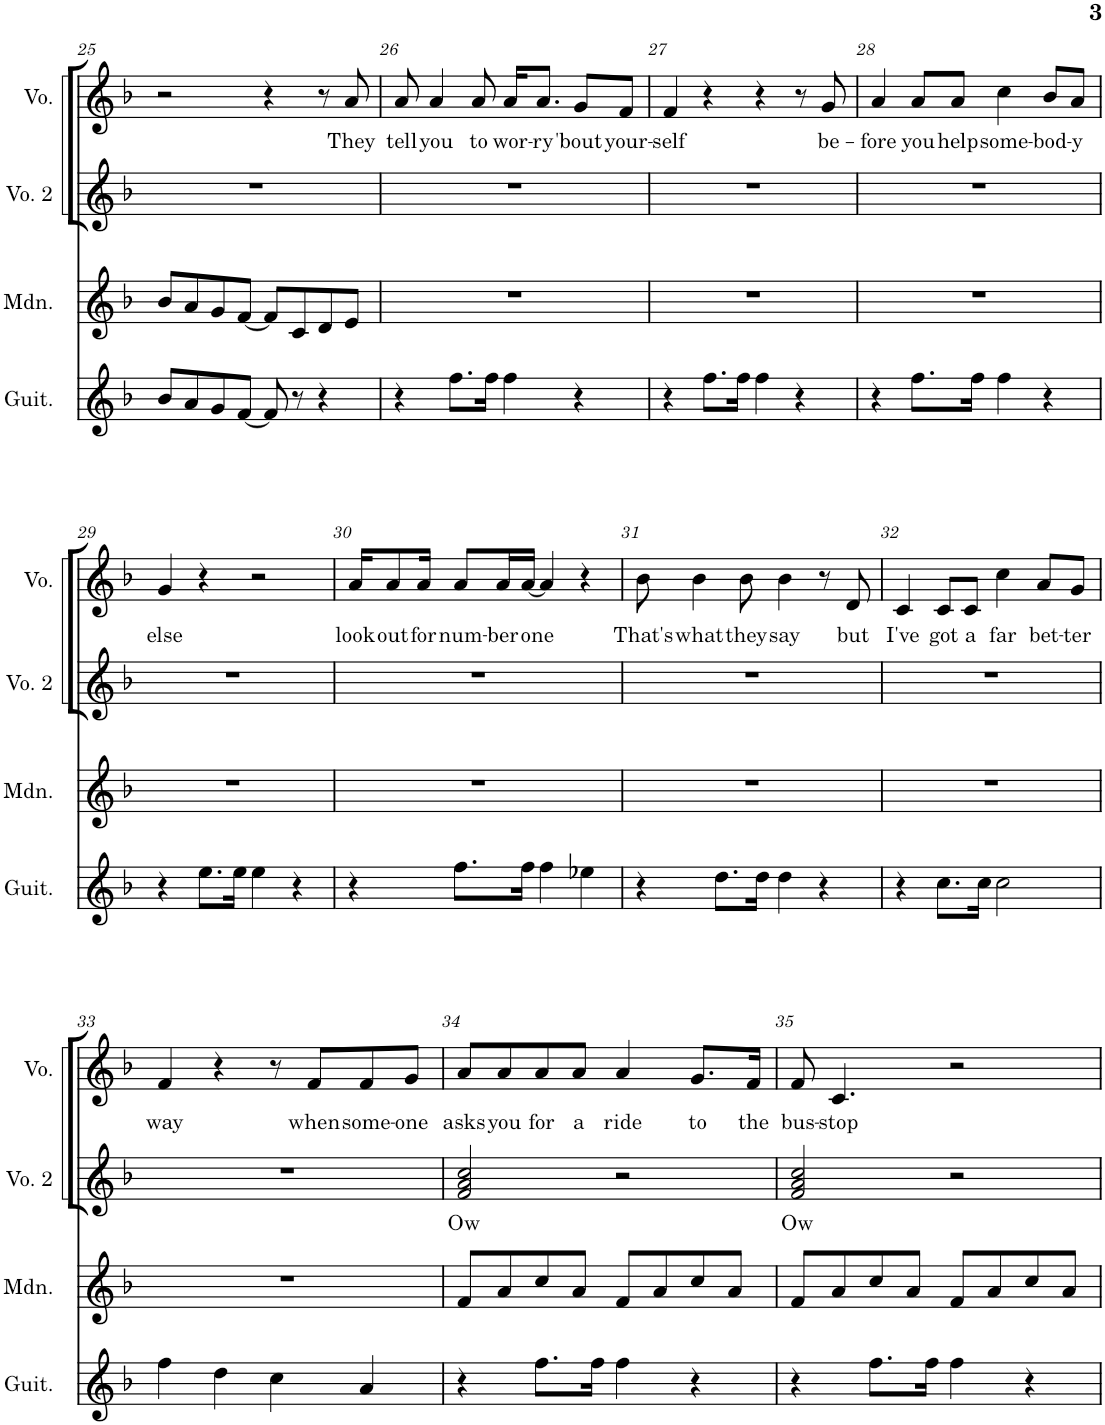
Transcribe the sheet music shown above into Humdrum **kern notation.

**kern	**kern	**kern	**text	**kern	**text
*part4	*part3	*part2	*part2	*part1	*part1
*staff4	*staff3	*staff2	*staff2	*staff1	*staff1
*I"Guitar	*I"Mandolin	*I"Voice 2	*	*I"Voice	*
*I'Guit.	*I'Mdn.	*I'Vo. 2	*	*I'Vo.	*
!!LO:PB:g=z
*clefG2	*clefG2	*clefG2	*	*clefG2	*
*Trd7c12	*	*	*	*	*
*k[b-]	*k[b-]	*k[b-]	*	*k[b-]	*
*M4/4	*M4/4	*M4/4	*	*M4/4	*
=25	=25	=25	=25	=25	=25
8b-/L	8b-/L	1r	.	2r	.
8a/	8a/	.	.	.	.
8g/	8g/	.	.	.	.
[8f/J	[8f/J	.	.	.	.
8f/]	8f/L]	.	.	4r	.
8r	8c/	.	.	.	.
4r	8d/	.	.	8r	.
!	!	!	!	!	!LO:LY:b
.	8e/J	.	.	8a/	They
=26	=26	=26	=26	=26	=26
!	!	!	!	!	!LO:LY:b
4r	1r	1r	.	8a/	tell
!	!	!	!	!	!LO:LY:b
.	.	.	.	4a/	you
8.ff\L	.	.	.	.	.
!	!	!	!	!	!LO:LY:b
.	.	.	.	8a/	to
16ff\Jk	.	.	.	.	.
!	!	!	!	!	!LO:LY:b
4ff\	.	.	.	16a/KL	wor-
!	!	!	!	!	!LO:LY:b
.	.	.	.	8.a/J	-ry
!	!	!	!	!	!LO:LY:b
4r	.	.	.	8g/L	'bout
!	!	!	!	!	!LO:LY:b
.	.	.	.	8f/J	your-
=27	=27	=27	=27	=27	=27
!	!	!	!	!	!LO:LY:b
4r	1r	1r	.	4f/	-self
8.ff\L	.	.	.	4r	.
16ff\Jk	.	.	.	.	.
4ff\	.	.	.	4r	.
4r	.	.	.	8r	.
!	!	!	!	!	!LO:LY:b
.	.	.	.	8g/	be-
=28	=28	=28	=28	=28	=28
!	!	!	!	!	!LO:LY:b
4r	1r	1r	.	4a/	-fore
!	!	!	!	!	!LO:LY:b
8.ff\L	.	.	.	8a/L	you
!	!	!	!	!	!LO:LY:b
.	.	.	.	8a/J	help
16ff\Jk	.	.	.	.	.
!	!	!	!	!	!LO:LY:b
4ff\	.	.	.	4cc\	some-
!	!	!	!	!	!LO:LY:b
4r	.	.	.	8b-/L	-bod-
!	!	!	!	!	!LO:LY:b
.	.	.	.	8a/J	-y
!!LO:LB:g=z
=29	=29	=29	=29	=29	=29
!	!	!	!	!	!LO:LY:b
4r	1r	1r	.	4g/	else
8.ee\L	.	.	.	4r	.
16ee\Jk	.	.	.	.	.
4ee\	.	.	.	2r	.
4r	.	.	.	.	.
=30	=30	=30	=30	=30	=30
!	!	!	!	!	!LO:LY:b
4r	1r	1r	.	16a/KL	look
!	!	!	!	!	!LO:LY:b
.	.	.	.	8a/	out
!	!	!	!	!	!LO:LY:b
.	.	.	.	16a/Jk	for
!	!	!	!	!	!LO:LY:b
8.ff\L	.	.	.	8a/L	num-
!	!	!	!	!	!LO:LY:b
.	.	.	.	16a/L	-ber
!	!	!	!	!	!LO:LY:b
16ff\Jk	.	.	.	[16a/JJ	one
4ff\	.	.	.	4a/]	.
4ee-X\	.	.	.	4r	.
=31	=31	=31	=31	=31	=31
!	!	!	!	!	!LO:LY:b
4r	1r	1r	.	8b-\	That's
!	!	!	!	!	!LO:LY:b
.	.	.	.	4b-\	what
8.dd\L	.	.	.	.	.
!	!	!	!	!	!LO:LY:b
.	.	.	.	8b-\	they
16dd\Jk	.	.	.	.	.
!	!	!	!	!	!LO:LY:b
4dd\	.	.	.	4b-\	say
4r	.	.	.	8r	.
!	!	!	!	!	!LO:LY:b
.	.	.	.	8d/	but
=32	=32	=32	=32	=32	=32
!	!	!	!	!	!LO:LY:b
4r	1r	1r	.	4c/	I've
!	!	!	!	!	!LO:LY:b
8.cc\L	.	.	.	8c/L	got
!	!	!	!	!	!LO:LY:b
.	.	.	.	8c/J	a
16cc\Jk	.	.	.	.	.
!	!	!	!	!	!LO:LY:b
2cc\	.	.	.	4cc\	far
!	!	!	!	!	!LO:LY:b
.	.	.	.	8a/L	bet-
!	!	!	!	!	!LO:LY:b
.	.	.	.	8g/J	-ter
!!LO:LB:g=z
=33	=33	=33	=33	=33	=33
!	!	!	!	!	!LO:LY:b
4ff\	1r	1r	.	4f/	way
4dd\	.	.	.	4r	.
4cc\	.	.	.	8r	.
!	!	!	!	!	!LO:LY:b
.	.	.	.	8f/L	when
!	!	!	!	!	!LO:LY:b
4a/	.	.	.	8f/	some-
!	!	!	!	!	!LO:LY:b
.	.	.	.	8g/J	-one
=34	=34	=34	=34	=34	=34
!	!	!	!LO:LY:b	!	!LO:LY:b
4r	8f/L	2f/ 2a/ 2cc/	Ow	8a/L	asks
!	!	!	!	!	!LO:LY:b
.	8a/	.	.	8a/	you
!	!	!	!	!	!LO:LY:b
8.ff\L	8cc/	.	.	8a/	for
!	!	!	!	!	!LO:LY:b
.	8a/J	.	.	8a/J	a
16ff\Jk	.	.	.	.	.
!	!	!	!	!	!LO:LY:b
4ff\	8f/L	2r	.	4a/	ride
.	8a/	.	.	.	.
!	!	!	!	!	!LO:LY:b
4r	8cc/	.	.	8.g/L	to
.	8a/J	.	.	.	.
!	!	!	!	!	!LO:LY:b
.	.	.	.	16f/Jk	the
=35	=35	=35	=35	=35	=35
!	!	!	!LO:LY:b	!	!LO:LY:b
4r	8f/L	2f/ 2a/ 2cc/	Ow	8f/	bus-
!	!	!	!	!	!LO:LY:b
.	8a/	.	.	4.c/	-stop
8.ff\L	8cc/	.	.	.	.
.	8a/J	.	.	.	.
16ff\Jk	.	.	.	.	.
4ff\	8f/L	2r	.	2r	.
.	8a/	.	.	.	.
4r	8cc/	.	.	.	.
.	8a/J	.	.	.	.
=	=	=	=	=	=
*-	*-	*-	*-	*-	*-
